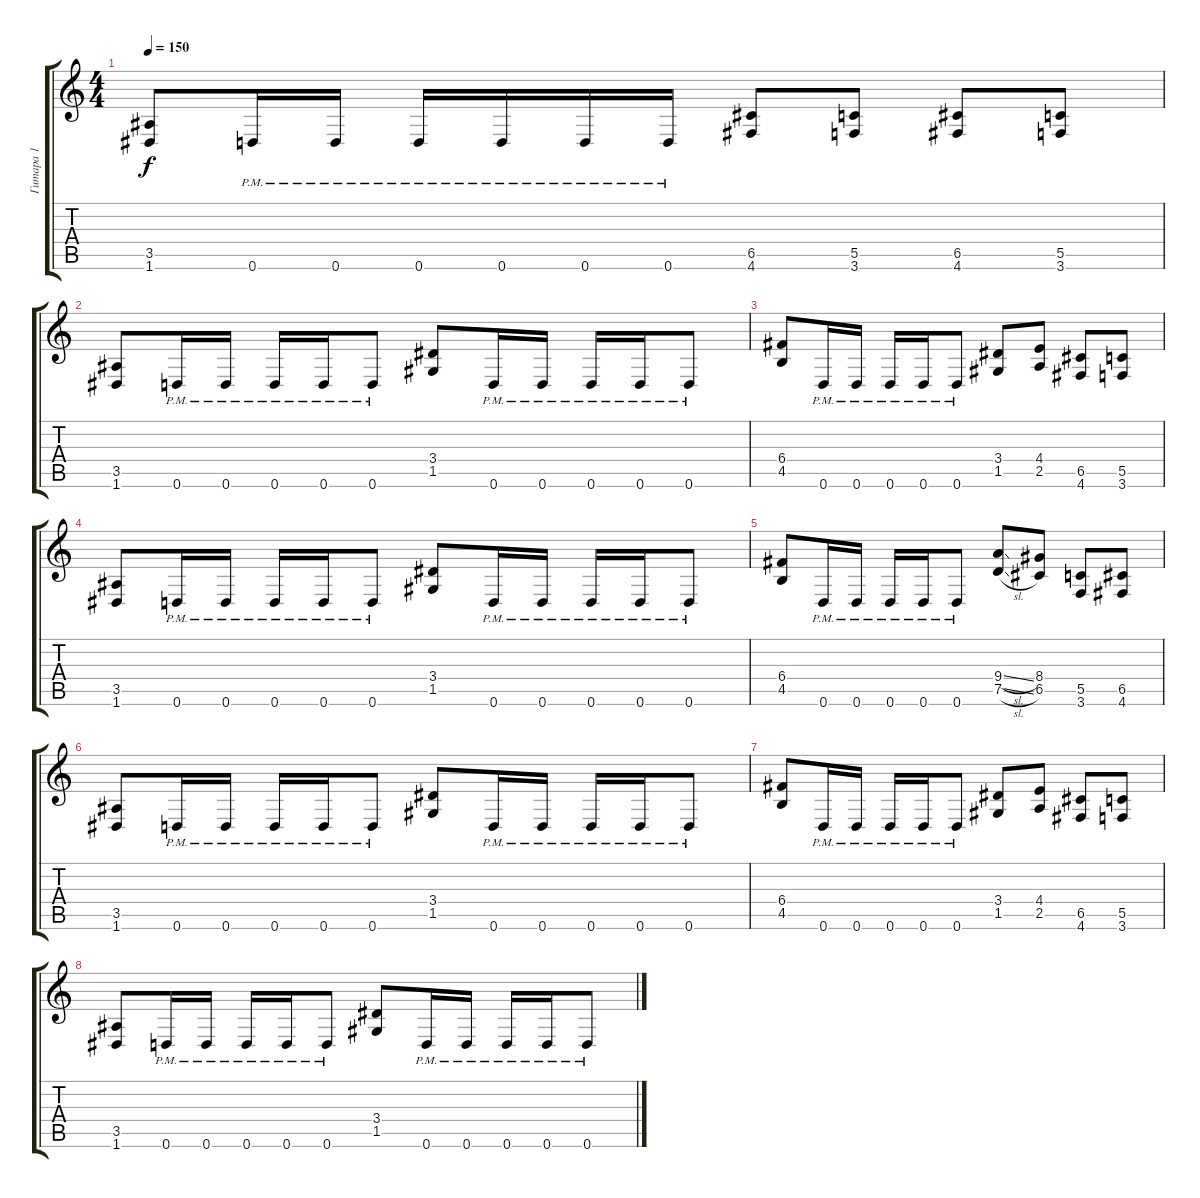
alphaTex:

\track ("Гитара 1" "Гитара 1") {instrument distortionguitar}
\staff {score tabs}
\tuning (D4 A3 F3 C3 G2 D2) {hide}
\ts (4 4)
\tempo 150
\clef g2
\ks c
(3.5 1.6).8{dy f} 0.6{pm}.16 0.6{pm}.16 0.6{pm}.16 0.6{pm}.16 0.6{pm}.16 0.6{pm}.16 (6.5 4.6).8 (5.5 3.6).8 (6.5 4.6).8 (5.5 3.6).8 |
(3.5 1.6).8 0.6{pm}.16 0.6{pm}.16 0.6{pm}.16 0.6{pm}.16 0.6{pm}.8 (3.4 1.5).8 0.6{pm}.16 0.6{pm}.16 0.6{pm}.16 0.6{pm}.16 0.6{pm}.8 |
(6.4 4.5).8 0.6{pm}.16 0.6{pm}.16 0.6{pm}.16 0.6{pm}.16 0.6{pm}.8 (3.4 1.5).8 (4.4 2.5).8 (6.5 4.6).8 (5.5 3.6).8 |
(3.5 1.6).8 0.6{pm}.16 0.6{pm}.16 0.6{pm}.16 0.6{pm}.16 0.6{pm}.8 (3.4 1.5).8 0.6{pm}.16 0.6{pm}.16 0.6{pm}.16 0.6{pm}.16 0.6{pm}.8 |
(6.4 4.5).8 0.6{pm}.16 0.6{pm}.16 0.6{pm}.16 0.6{pm}.16 0.6{pm}.8 (9.4{sl} 7.5{sl}).8 (8.4 6.5).8 (5.5 3.6).8 (6.5 4.6).8 |
(3.5 1.6).8 0.6{pm}.16 0.6{pm}.16 0.6{pm}.16 0.6{pm}.16 0.6{pm}.8 (3.4 1.5).8 0.6{pm}.16 0.6{pm}.16 0.6{pm}.16 0.6{pm}.16 0.6{pm}.8 |
(6.4 4.5).8 0.6{pm}.16 0.6{pm}.16 0.6{pm}.16 0.6{pm}.16 0.6{pm}.8 (3.4 1.5).8 (4.4 2.5).8 (6.5 4.6).8 (5.5 3.6).8 |
(3.5 1.6).8 0.6{pm}.16 0.6{pm}.16 0.6{pm}.16 0.6{pm}.16 0.6{pm}.8 (3.4 1.5).8 0.6{pm}.16 0.6{pm}.16 0.6{pm}.16 0.6{pm}.16 0.6{pm}.8
